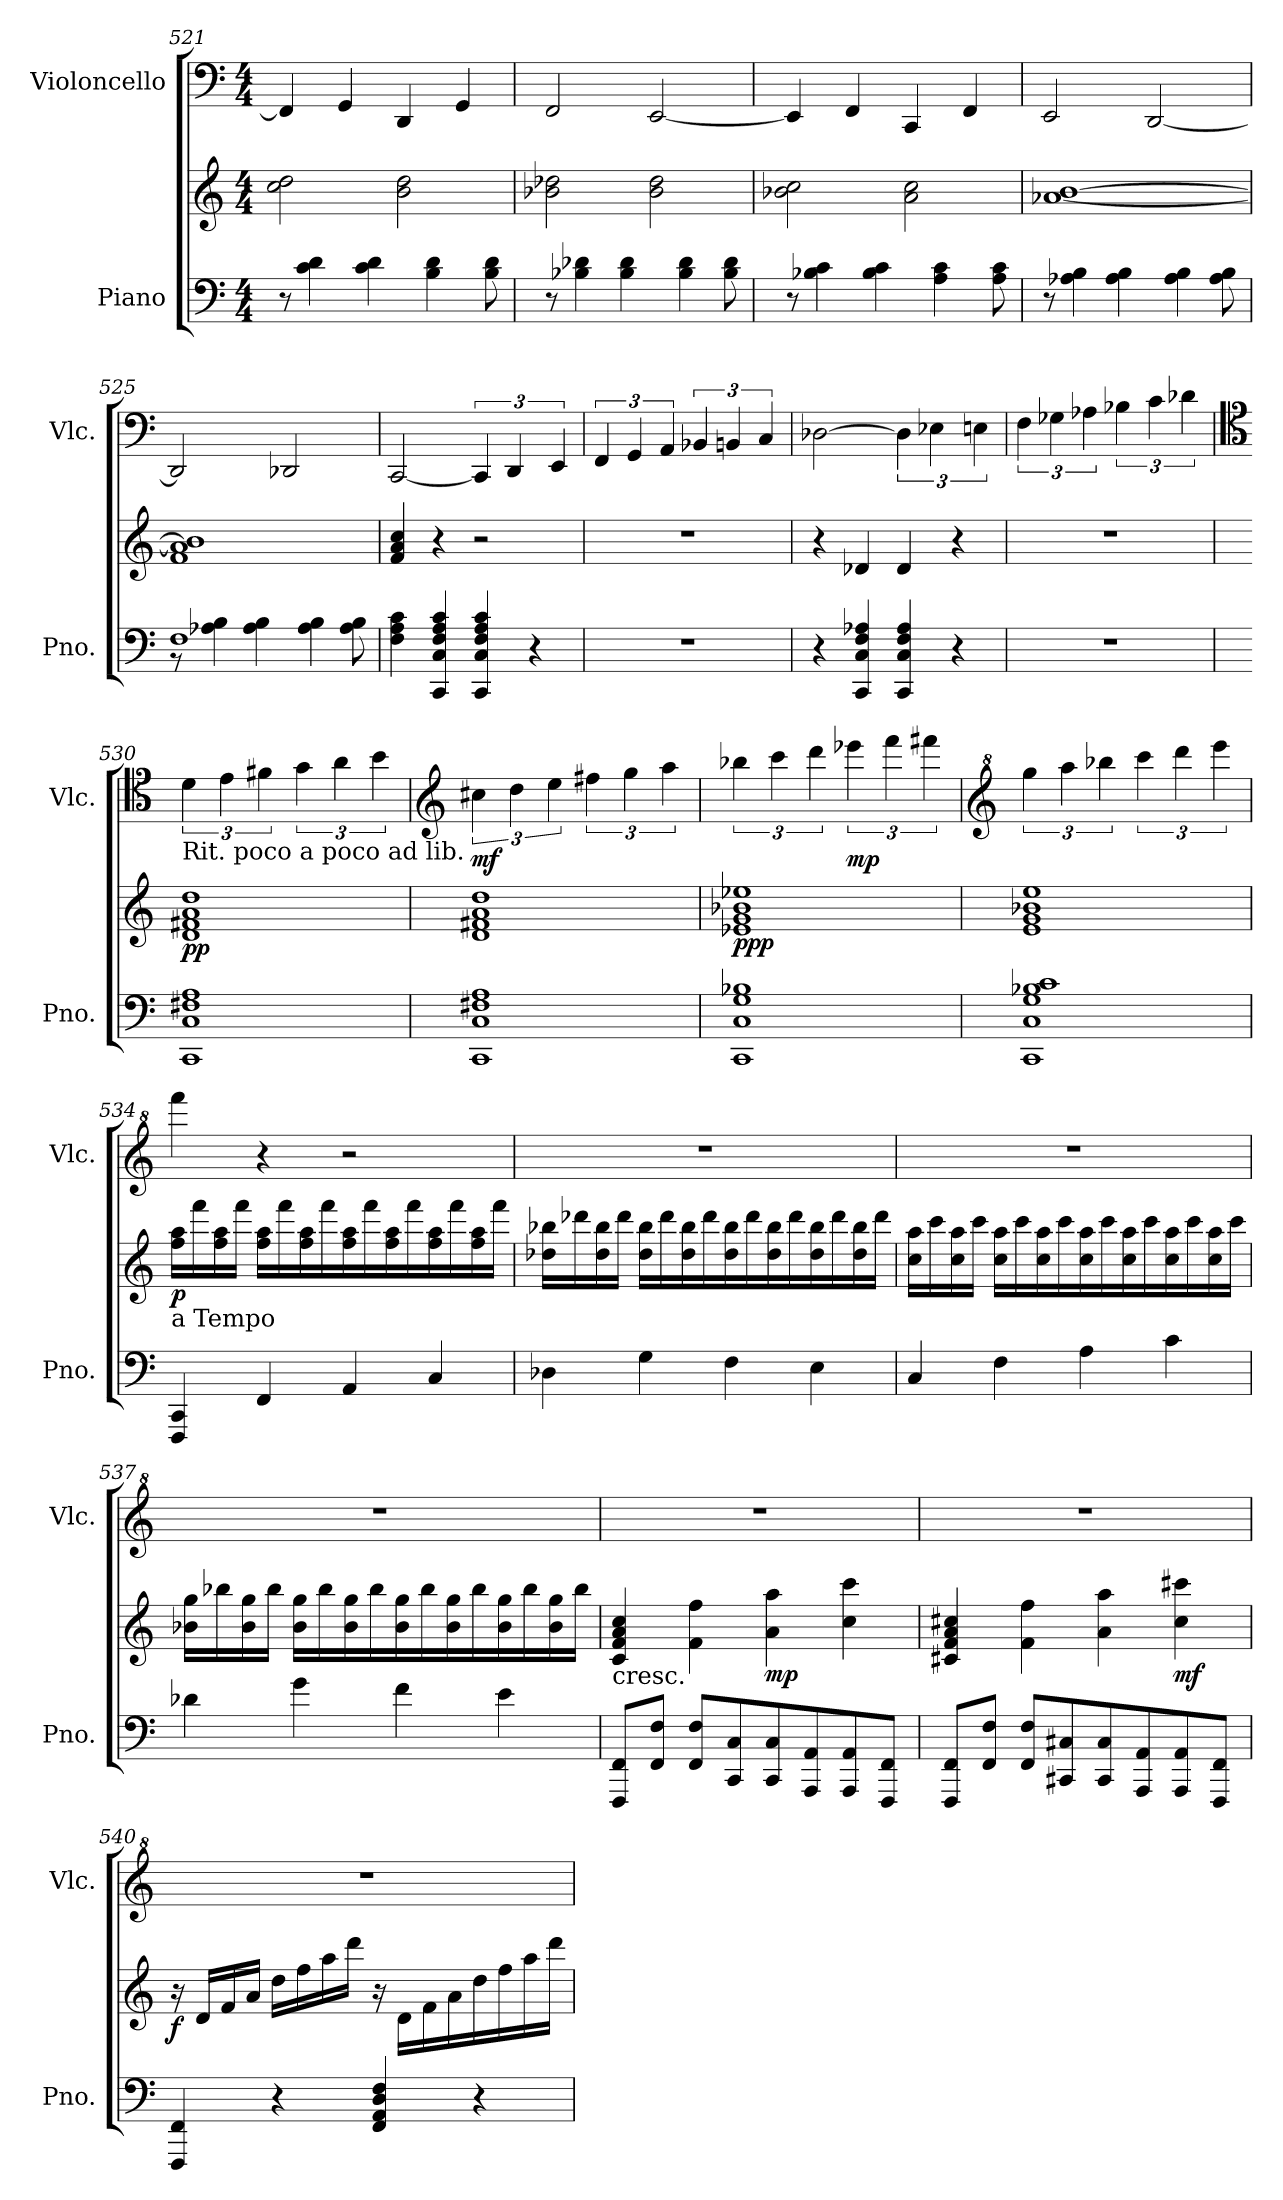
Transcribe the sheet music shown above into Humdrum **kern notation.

**kern	**kern	**dynam	**kern	**dynam
*part2	*part2	*part2	*part1	*part1
*staff3	*staff2	*staff2/3	*staff1	*staff1
*I"Piano	*	*	*I"Violoncello	*
*I'Pno.	*	*	*I'Vlc.	*
!!LO:LB:g=z
*clefF4	*clefG2	*	*clefF4	*
*k[]	*k[]	*	*k[]	*
*M4/4	*M4/4	*	*M4/4	*
=521	=521	=521	=521	=521
8r	2cc\ 2dd\	.	4FF#/]	.
4c\ 4d\	.	.	.	.
.	.	.	4GG/	.
4c\ 4d\	.	.	.	.
.	2b\ 2dd\	.	4DD/	.
4B\ 4d\	.	.	.	.
.	.	.	4GG/	.
8B\ 8d\	.	.	.	.
=522	=522	=522	=522	=522
8r	2b-X\ 2dd-X\	.	2FF/	.
4B-X\ 4d-X\	.	.	.	.
4B-\ 4d-\	.	.	.	.
.	2b-\ 2dd-\	.	[2EE/	.
4B-\ 4d-\	.	.	.	.
8B-\ 8d-\	.	.	.	.
=523	=523	=523	=523	=523
8r	2b-X\ 2cc\	.	4EE/]	.
4B-X\ 4c\	.	.	.	.
.	.	.	4FF/	.
4B-\ 4c\	.	.	.	.
.	2a\ 2cc\	.	4CC/	.
4A\ 4c\	.	.	.	.
.	.	.	4FF/	.
8A\ 8c\	.	.	.	.
=524	=524	=524	=524	=524
8r	[1a-X [1b	.	2EE/	.
4A-X\ 4B\	.	.	.	.
4A-\ 4B\	.	.	.	.
.	.	.	[2DD/	.
4A-\ 4B\	.	.	.	.
8A-\ 8B\	.	.	.	.
=525	=525	=525	=525	=525
*^	*	*	*	*
1F	8r	1f 1a-] 1b]	.	2DD/]	.
.	4A-X\ 4B\	.	.	.	.
.	4A-\ 4B\	.	.	.	.
.	.	.	.	2DD-X/	.
.	4A-\ 4B\	.	.	.	.
.	8A-\ 8B\	.	.	.	.
*v	*v	*	*	*	*
=526	=526	=526	=526	=526
4F\ 4A\ 4c\	4f/ 4a/ 4cc/	.	[2CC/	.
4CC/ 4C/ 4F/ 4A/ 4c/	4r	.	.	.
4CC/ 4C/ 4F/ 4A/ 4c/	2r	.	6CC/]	.
.	.	.	6DD/	.
4r	.	.	.	.
.	.	.	6EE/	.
!!LO:LB:g=z
=527	=527	=527	=527	=527
1r	1r	.	6FF/	.
.	.	.	6GG/	.
.	.	.	6AA/	.
.	.	.	6BB-X/	.
.	.	.	6BBn/	.
.	.	.	6C/	.
=528	=528	=528	=528	=528
4r	4r	.	[2D-X\	.
4CC/ 4C/ 4F/ 4A-X/	4d-X/	.	.	.
4CC/ 4C/ 4F/ 4A-/	4d-/	.	6D-\]	.
.	.	.	6E-X\	.
4r	4r	.	.	.
.	.	.	6En\	.
=529	=529	=529	=529	=529
1r	1r	.	6F\	.
.	.	.	6G-X\	.
.	.	.	6A-X\	.
.	.	.	6B-X\	.
.	.	.	6c\	.
.	.	.	6d-X\	.
=530	=530	=530	=530	=530
*	*	*	*clefC4	*
!	!	!	!LO:TX:b:t=Rit. poco a poco ad lib.	!
!	!	!LO:DY:b	!	!
1CC 1C 1F#X 1A	1d 1f#X 1a 1dd	pp	6d\	.
.	.	.	6e\	.
.	.	.	6f#X\	.
.	.	.	6g\	.
.	.	.	6a\	.
.	.	.	6b\	.
=531	=531	=531	=531	=531
*	*	*	*clefG2	*
!	!	!	!	!LO:DY:b
1CC 1C 1F#X 1A	1d 1f#X 1a 1dd	.	6cc#X\	mf
.	.	.	6dd\	.
.	.	.	6ee\	.
.	.	.	6ff#X\	.
.	.	.	6gg\	.
.	.	.	6aa\	.
!!LO:LB:g=z
=532	=532	=532	=532	=532
!	!	!LO:DY:b	!	!
1CC 1C 1G 1B-X	1e-X 1g 1b-X 1ee-X	ppp	6bb-X\	.
.	.	.	6ccc\	.
.	.	.	6ddd\	.
!	!	!	!	!LO:DY:b
.	.	.	6eee-X\	mp
.	.	.	6fff\	.
.	.	.	6fff#X\	.
=533	=533	=533	=533	=533
*	*	*	*clefG^2	*
1CC 1C 1G 1B-X 1c	1e 1g 1b-X 1ee	.	6ggg\	.
.	.	.	6aaa\	.
.	.	.	6bbb-X\	.
.	.	.	6cccc\	.
.	.	.	6dddd\	.
.	.	.	6eeee\	.
=534	=534	=534	=534	=534
!	!LO:TX:b:t=a Tempo	!	!	!
!	!	!LO:DY:b	!	!
4FFF/ 4CC/	16ff\ 16aa\LL	p	4ffff\	.
.	16fff\	.	.	.
.	16ff\ 16aa\	.	.	.
.	16fff\JJ	.	.	.
4FF/	16ff\ 16aa\LL	.	4r	.
.	16fff\	.	.	.
.	16ff\ 16aa\	.	.	.
.	16fff\	.	.	.
4AA/	16ff\ 16aa\	.	2r	.
.	16fff\	.	.	.
.	16ff\ 16aa\	.	.	.
.	16fff\	.	.	.
4C/	16ff\ 16aa\	.	.	.
.	16fff\	.	.	.
.	16ff\ 16aa\	.	.	.
.	16fff\JJ	.	.	.
!!LO:PB:g=z
=535	=535	=535	=535	=535
4D-X\	16dd-X\ 16bb-X\LL	.	1r	.
.	16ddd-X\	.	.	.
.	16dd-\ 16bb-\	.	.	.
.	16ddd-\JJ	.	.	.
4G\	16dd-\ 16bb-\LL	.	.	.
.	16ddd-\	.	.	.
.	16dd-\ 16bb-\	.	.	.
.	16ddd-\	.	.	.
4F\	16dd-\ 16bb-\	.	.	.
.	16ddd-\	.	.	.
.	16dd-\ 16bb-\	.	.	.
.	16ddd-\	.	.	.
4E\	16dd-\ 16bb-\	.	.	.
.	16ddd-\	.	.	.
.	16dd-\ 16bb-\	.	.	.
.	16ddd-\JJ	.	.	.
=536	=536	=536	=536	=536
4C/	16cc\ 16aa\LL	.	1r	.
.	16ccc\	.	.	.
.	16cc\ 16aa\	.	.	.
.	16ccc\JJ	.	.	.
4F\	16cc\ 16aa\LL	.	.	.
.	16ccc\	.	.	.
.	16cc\ 16aa\	.	.	.
.	16ccc\	.	.	.
4A\	16cc\ 16aa\	.	.	.
.	16ccc\	.	.	.
.	16cc\ 16aa\	.	.	.
.	16ccc\	.	.	.
4c\	16cc\ 16aa\	.	.	.
.	16ccc\	.	.	.
.	16cc\ 16aa\	.	.	.
.	16ccc\JJ	.	.	.
!!LO:LB:g=z
=537	=537	=537	=537	=537
4d-X\	16b-X\ 16gg\LL	.	1r	.
.	16bb-X\	.	.	.
.	16b-\ 16gg\	.	.	.
.	16bb-\JJ	.	.	.
4g\	16b-\ 16gg\LL	.	.	.
.	16bb-\	.	.	.
.	16b-\ 16gg\	.	.	.
.	16bb-\	.	.	.
4f\	16b-\ 16gg\	.	.	.
.	16bb-\	.	.	.
.	16b-\ 16gg\	.	.	.
.	16bb-\	.	.	.
4e\	16b-\ 16gg\	.	.	.
.	16bb-\	.	.	.
.	16b-\ 16gg\	.	.	.
.	16bb-\JJ	.	.	.
=538	=538	=538	=538	=538
!	!LO:TX:b:t=cresc.	!	!	!
8FFF/ 8FF/L	4c/ 4f/ 4a/ 4cc/	.	1r	.
8FF/ 8F/J	.	.	.	.
8FF/ 8F/L	4f\ 4ff\	.	.	.
8CC/ 8C/	.	.	.	.
!	!	!LO:DY:b	!	!
8CC/ 8C/	4a\ 4aa\	mp	.	.
8AAA/ 8AA/	.	.	.	.
8AAA/ 8AA/	4cc\ 4ccc\	.	.	.
8FFF/ 8FF/J	.	.	.	.
=539	=539	=539	=539	=539
8FFF/ 8FF/L	4c#X/ 4f/ 4a/ 4cc#X/	.	1r	.
8FF/ 8F/J	.	.	.	.
8FF/ 8F/L	4f\ 4ff\	.	.	.
8CC#X/ 8C#X/	.	.	.	.
8CC#/ 8C#/	4a\ 4aa\	.	.	.
8AAA/ 8AA/	.	.	.	.
!	!	!LO:DY:b	!	!
8AAA/ 8AA/	4cc#\ 4ccc#X\	mf	.	.
8FFF/ 8FF/J	.	.	.	.
!!LO:LB:g=z
=540	=540	=540	=540	=540
!	!	!LO:DY:b	!	!
4FFF/ 4FF/	16r	f	1r	.
.	16d/LL	.	.	.
.	16f/	.	.	.
.	16a/JJ	.	.	.
4r	16dd\LL	.	.	.
.	16ff\	.	.	.
.	16aa\	.	.	.
.	16ddd\JJ	.	.	.
4FF/ 4AA/ 4D/ 4F/	16r	.	.	.
.	16d\LL	.	.	.
.	16f\	.	.	.
.	16a\	.	.	.
4r	16dd\	.	.	.
.	16ff\	.	.	.
.	16aa\	.	.	.
.	16ddd\JJ	.	.	.
=	=	=	=	=
*-	*-	*-	*-	*-
